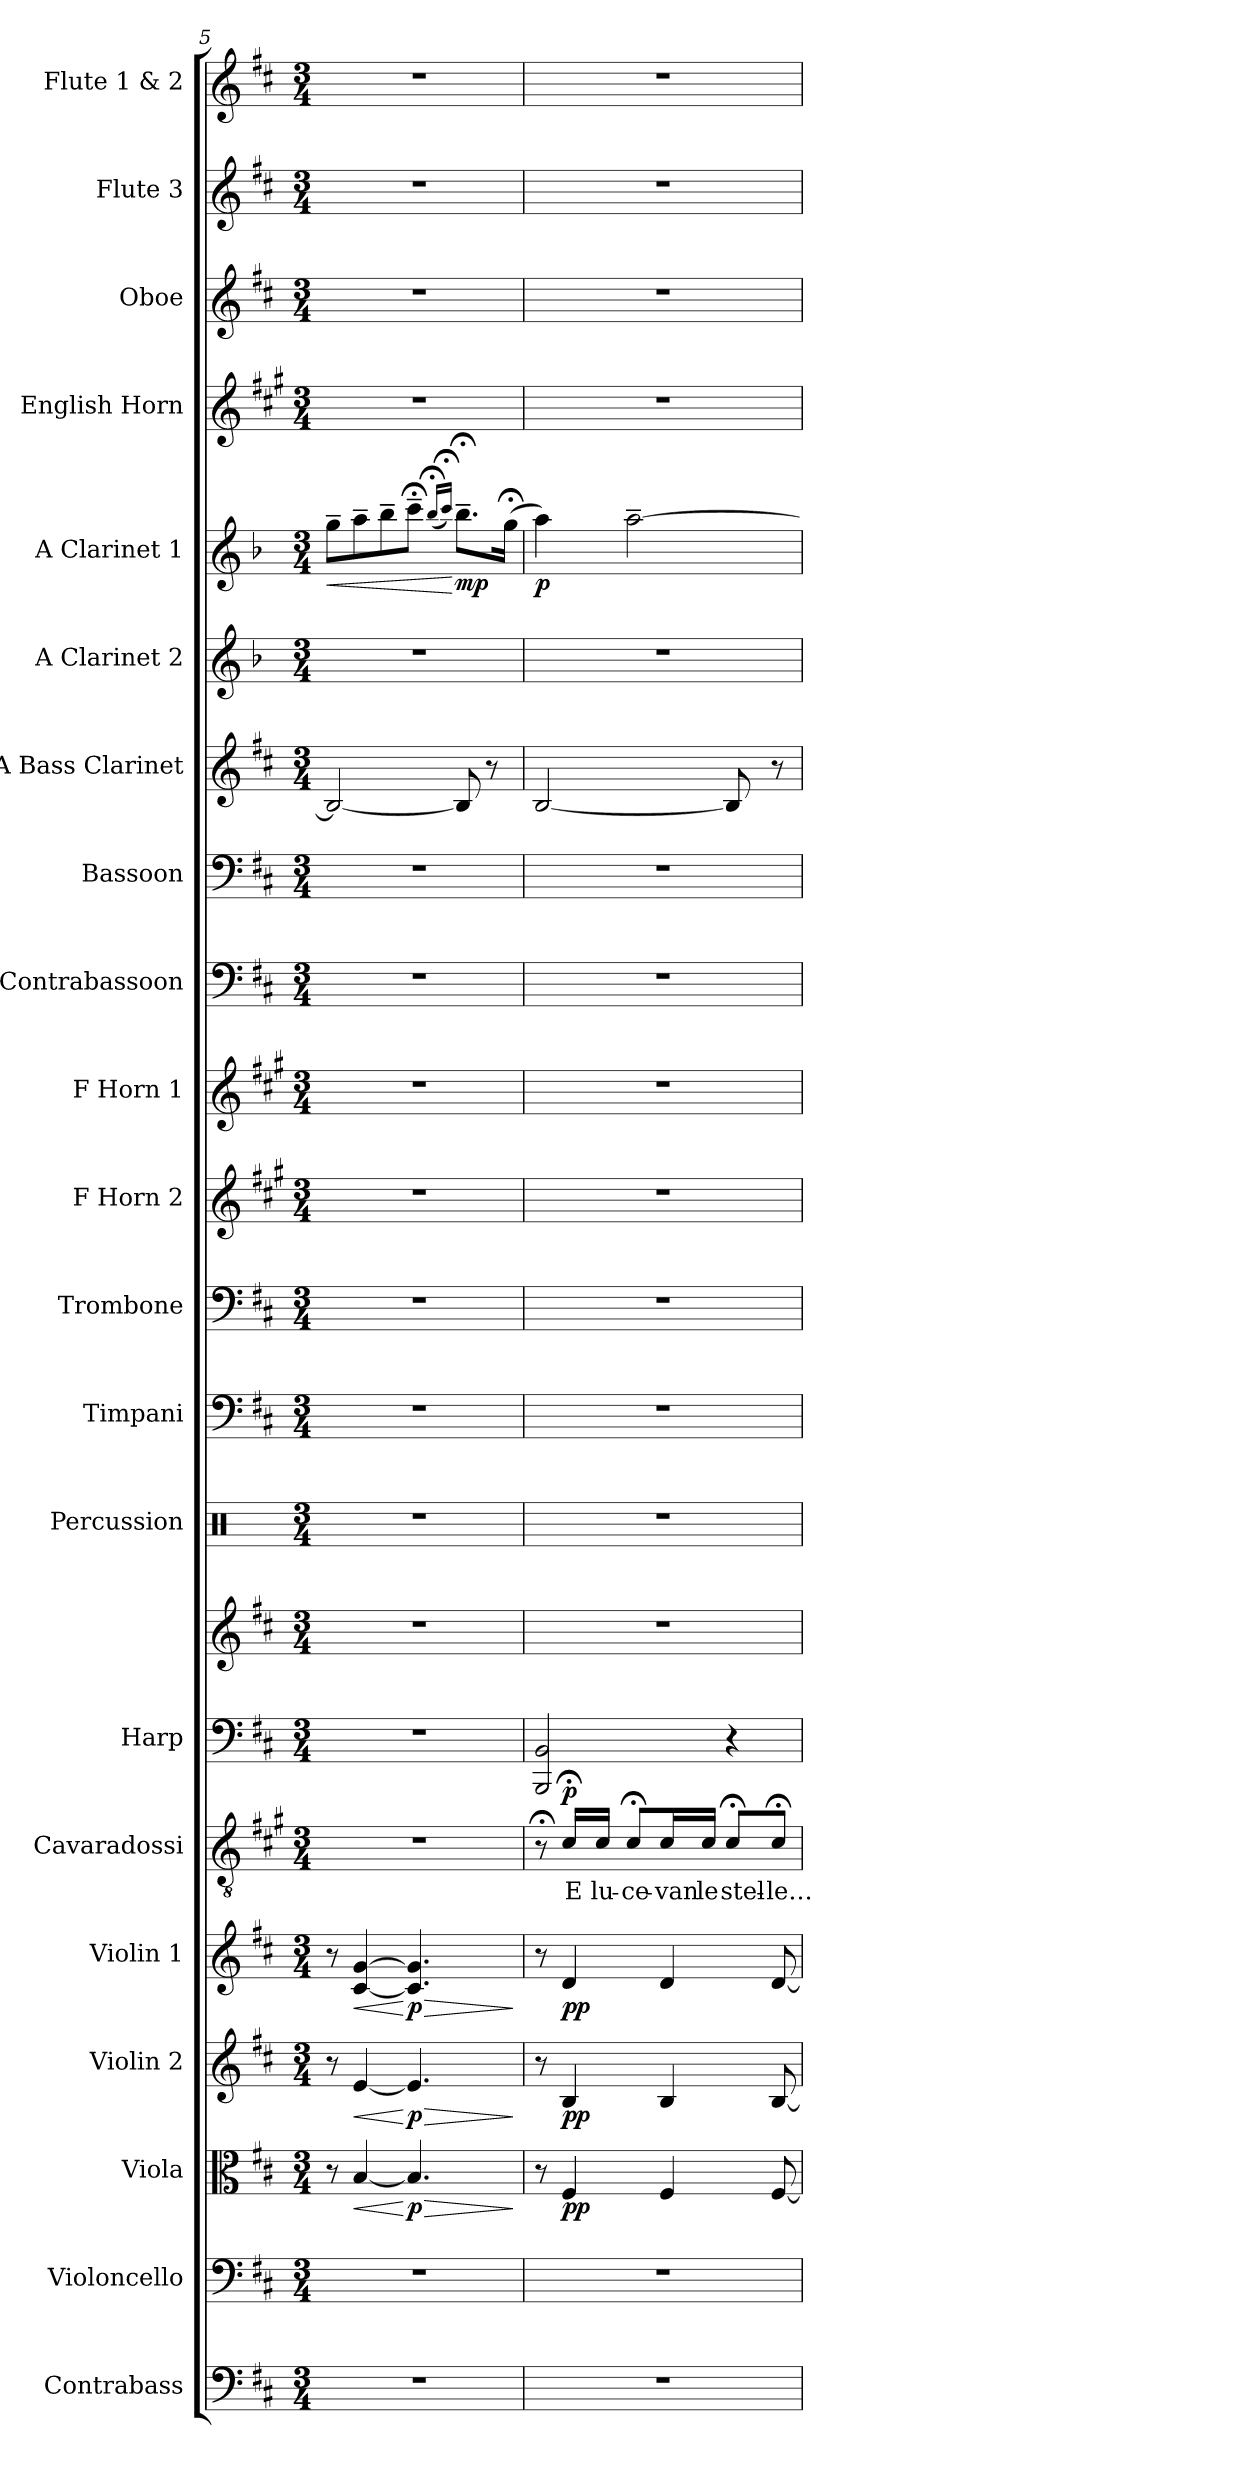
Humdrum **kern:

**kern	**kern	**kern	**dynam	**kern	**dynam	**kern	**dynam	**kern	**text	**dynam	**kern	**kern	**kern	**kern	**kern	**kern	**kern	**kern	**kern	**kern	**kern	**kern	**dynam	**kern	**kern	**kern	**kern
*part21	*part20	*part19	*part19	*part18	*part18	*part17	*part17	*part16	*part16	*part16	*part15	*part15	*part14	*part13	*part12	*part11	*part10	*part9	*part8	*part7	*part6	*part5	*part5	*part4	*part3	*part2	*part1
*staff22	*staff21	*staff20	*staff20	*staff19	*staff19	*staff18	*staff18	*staff17	*staff17	*staff17	*staff16	*staff15	*staff14	*staff13	*staff12	*staff11	*staff10	*staff9	*staff8	*staff7	*staff6	*staff5	*staff5	*staff4	*staff3	*staff2	*staff1
*I"Contrabass	*I"Violoncello	*I"Viola	*	*I"Violin 2	*	*I"Violin 1	*	*I"Cavaradossi	*	*	*I"Harp	*	*I"Percussion	*I"Timpani	*I"Trombone	*I"F Horn 2	*I"F Horn 1	*I"Contrabassoon	*I"Bassoon	*I"A Bass Clarinet	*I"A Clarinet 2	*I"A Clarinet 1	*	*I"English Horn	*I"Oboe	*I"Flute 3	*I"Flute 1 &amp; 2
*I'Cb.	*I'Vc.	*I'Vla.	*	*I'Vln. 2	*	*I'Vln. 1	*	*I'Cav.	*	*	*I'Hrp.	*	*I'Perc.	*I'Timp.	*I'Tbn.	*I'F Hn. 2	*I'F Hn. 1	*I'Cbsn.	*I'Bsn.	*I'A B. Cl.	*I'A Cl. 2	*I'A Cl. 1	*	*I'E. Hn.	*I'Ob.	*I'Fl. 3	*I'Fl. 1 &amp; 2
*clefF4	*clefF4	*clefC3	*	*clefG2	*	*clefG2	*	*clefGv2	*	*	*clefF4	*clefG2	*clefX	*clefF4	*clefF4	*clefG2	*clefG2	*clefF4	*clefF4	*clefG2	*clefG2	*clefG2	*	*clefG2	*clefG2	*clefG2	*clefG2
*ITrd7c12	*	*	*	*	*	*	*	*ITrd4c7	*	*	*	*	*	*	*	*ITrd4c7	*ITrd4c7	*ITrd7c12	*	*ITrd9c15	*ITrd2c3	*ITrd2c3	*	*ITrd4c7	*	*	*
*k[f#c#]	*k[f#c#]	*k[f#c#]	*	*k[f#c#]	*	*k[f#c#]	*	*k[f#c#]	*	*	*k[f#c#]	*k[f#c#]	*k[]	*k[f#c#]	*k[f#c#]	*k[f#c#]	*k[f#c#]	*k[f#c#]	*k[f#c#]	*k[f#c#]	*k[f#c#]	*k[f#c#]	*	*k[f#c#]	*k[f#c#]	*k[f#c#]	*k[f#c#]
*M3/4	*M3/4	*M3/4	*	*M3/4	*	*M3/4	*	*M3/4	*	*	*M3/4	*M3/4	*M3/4	*M3/4	*M3/4	*M3/4	*M3/4	*M3/4	*M3/4	*M3/4	*M3/4	*M3/4	*	*M3/4	*M3/4	*M3/4	*M3/4
=5	=5	=5	=5	=5	=5	=5	=5	=5	=5	=5	=5	=5	=5	=5	=5	=5	=5	=5	=5	=5	=5	=5	=5	=5	=5	=5	=5
!	!	!	!	!	!	!	!	!	!	!	!	!	!	!	!	!	!	!	!	!	!	!	!LO:HP:b	!	!	!	!
2.r	2.r	8r	.	8r	.	8r	.	2.r	.	.	2.r	2.r	2.r	2.r	2.r	2.r	2.r	2.r	2.r	2BB/_	2.r	8ee~\L	<	2.r	2.r	2.r	2.r
!	!	!	!LO:HP:b	!	!LO:HP:b	!	!LO:HP:b	!	!	!	!	!	!	!	!	!	!	!	!	!	!	!	!	!	!	!	!
.	.	[4B/	<	[4e/	<	[4c#/ [4g/	<	.	.	.	.	.	.	.	.	.	.	.	.	.	.	8ff#~\	.	.	.	.	.
.	.	.	.	.	.	.	.	.	.	.	.	.	.	.	.	.	.	.	.	.	.	8gg~\	.	.	.	.	.
!	!	!	!LO:HP:n=1:b	!	!LO:HP:n=1:b	!	!LO:HP:n=1:b	!	!	!	!	!	!	!	!	!	!	!	!	!	!	!	!	!	!	!	!
!	!	!	!LO:DY:n=1:b	!	!LO:DY:n=1:b	!	!LO:DY:n=1:b	!	!	!	!	!	!	!	!	!	!	!	!	!	!	!	!	!	!	!	!
.	.	4.B/]	[ > p	4.e/]	[ > p	4.c#/] 4.g/]	[ > p	.	.	.	.	.	.	.	.	.	.	.	.	.	.	8aa;<~\J	.	.	.	.	.
.	.	.	.	.	.	.	.	.	.	.	.	.	.	.	.	.	.	.	.	.	.	(<16qgg;</LL	.	.	.	.	.
.	.	.	.	.	.	.	.	.	.	.	.	.	.	.	.	.	.	.	.	.	.	16qaa;</JJ)	.	.	.	.	.
!	!	!	!	!	!	!	!	!	!	!	!	!	!	!	!	!	!	!	!	!	!	!	!LO:DY:n=1:b	!	!	!	!
.	.	.	.	.	.	.	.	.	.	.	.	.	.	.	.	.	.	.	.	8BB/]	.	8.gg;<~\L	[ mp	.	.	.	.
.	.	.	.	.	.	.	.	.	.	.	.	.	.	.	.	.	.	.	.	8r	.	.	.	.	.	.	.
.	.	.	.	.	.	.	.	.	.	.	.	.	.	.	.	.	.	.	.	.	.	(>16ee;<\Jk	.	.	.	.	.
.	.	.	]	.	]	.	]	.	.	.	.	.	.	.	.	.	.	.	.	.	.	.	.	.	.	.	.
=6	=6	=6	=6	=6	=6	=6	=6	=6	=6	=6	=6	=6	=6	=6	=6	=6	=6	=6	=6	=6	=6	=6	=6	=6	=6	=6	=6
!	!	!	!	!	!	!	!	!	!	!	!	!	!	!	!	!	!	!	!	!	!	!	!LO:DY:b	!	!	!	!
2.r	2.r	8r	.	8r	.	8r	.	8r;<	.	.	2BBB/ 2BB/	2.r	2.r	2.r	2.r	2.r	2.r	2.r	2.r	[2BB/	2.r	4ff#\)	p	2.r	2.r	2.r	2.r
!	!	!	!LO:DY:b	!	!LO:DY:b	!	!LO:DY:b	!	!LO:LY:b	!LO:DY:a	!	!	!	!	!	!	!	!	!	!	!	!	!	!	!	!	!
.	.	4F#/	pp	4B/	pp	4d/	pp	16F#;</LL	E	p	.	.	.	.	.	.	.	.	.	.	.	.	.	.	.	.	.
!	!	!	!	!	!	!	!	!	!LO:LY:b	!	!	!	!	!	!	!	!	!	!	!	!	!	!	!	!	!	!
.	.	.	.	.	.	.	.	16F#/JJ	lu-	.	.	.	.	.	.	.	.	.	.	.	.	.	.	.	.	.	.
!	!	!	!	!	!	!	!	!	!LO:LY:b	!	!	!	!	!	!	!	!	!	!	!	!	!	!	!	!	!	!
.	.	.	.	.	.	.	.	8F#;</L	-ce-	.	.	.	.	.	.	.	.	.	.	.	.	[2ff#~\	.	.	.	.	.
!	!	!	!	!	!	!	!	!	!LO:LY:b	!	!	!	!	!	!	!	!	!	!	!	!	!	!	!	!	!	!
.	.	4F#/	.	4B/	.	4d/	.	16F#/L	-van	.	.	.	.	.	.	.	.	.	.	.	.	.	.	.	.	.	.
!	!	!	!	!	!	!	!	!	!LO:LY:b	!	!	!	!	!	!	!	!	!	!	!	!	!	!	!	!	!	!
.	.	.	.	.	.	.	.	16F#/JJ	le	.	.	.	.	.	.	.	.	.	.	.	.	.	.	.	.	.	.
!	!	!	!	!	!	!	!	!	!LO:LY:b	!	!	!	!	!	!	!	!	!	!	!	!	!	!	!	!	!	!
.	.	.	.	.	.	.	.	8F#;</L	stel-	.	4r	.	.	.	.	.	.	.	.	8BB/]	.	.	.	.	.	.	.
!	!	!	!	!	!	!	!	!	!LO:LY:b	!	!	!	!	!	!	!	!	!	!	!	!	!	!	!	!	!	!
.	.	[8F#/	.	[8B/L	.	[8d/L	.	8F#;</J	-le…	.	.	.	.	.	.	.	.	.	.	8r	.	.	.	.	.	.	.
=	=	=	=	=	=	=	=	=	=	=	=	=	=	=	=	=	=	=	=	=	=	=	=	=	=	=	=
*-	*-	*-	*-	*-	*-	*-	*-	*-	*-	*-	*-	*-	*-	*-	*-	*-	*-	*-	*-	*-	*-	*-	*-	*-	*-	*-	*-
